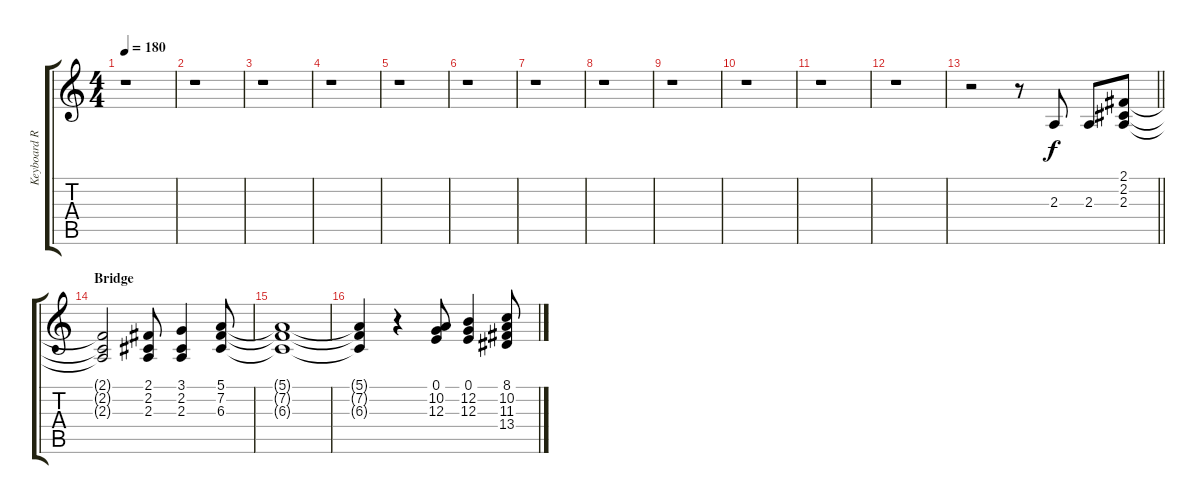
\track ("Keyboard R" "Keyboard R") {instrument electricgrandpiano}
\staff {score tabs}
\tuning (E4 B3 G3 D3 A2 E2) {hide}
\ts (4 4)
\tempo 180
\clef g2
\ks c
r.1{dy f} |
r.1 |
r.1 |
r.1 |
r.1 |
r.1 |
r.1 |
r.1 |
r.1 |
r.1 |
r.1 |
r.1 |
\barLineRight lightlight
r.2 r.8 2.3.8 2.3.8 (2.1 2.2 2.3).8 |
\section ("" "Bridge")
(2.1{t} 2.2{t} 2.3{t}).2 (2.1 2.2 2.3).8 (3.1 2.2 2.3).4 (5.1 7.2 6.3).8 |
(5.1{t} 7.2{t} 6.3{t}).1 |
(5.1{t} 7.2{t} 6.3{t}).4 r.4 (0.1 10.2 12.3).8 (0.1 12.2 12.3).4 (8.1 10.2 11.3 13.4).8
